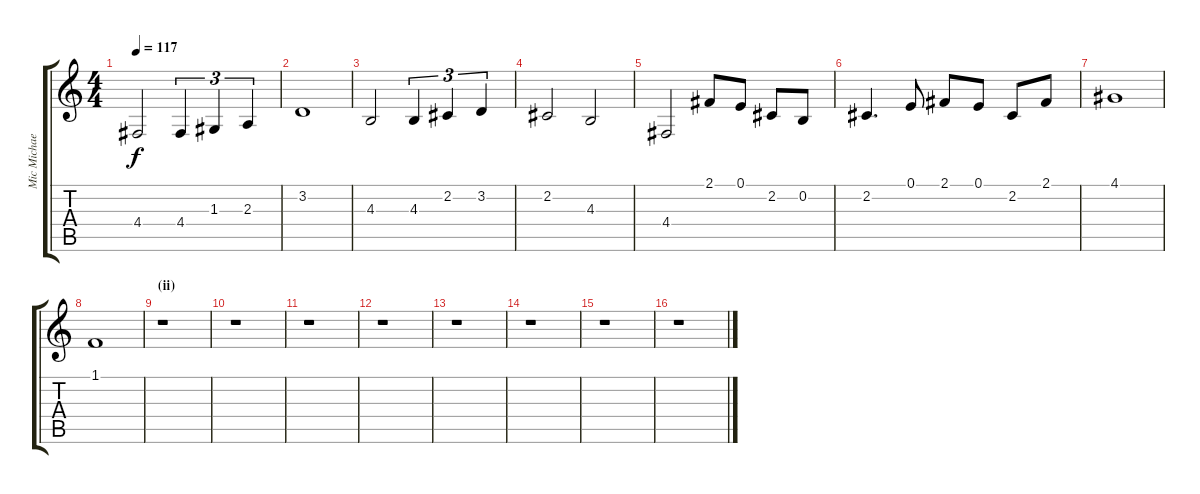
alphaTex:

\track ("Mic Michaeli (Keyboard Overdub II)" "Mic Michae") {instrument synthbrass1}
\staff {score tabs}
\tuning (E4 B3 G3 D3 A2 E2) {hide}
\ts (4 4)
\tempo 117
\clef g2
\ks c
4.4.2{dy f} 4.4.4{tu (3 2)} 1.3.4{tu (3 2)} 2.3.4{tu (3 2)} |
3.2.1 |
4.3.2 4.3.4{tu (3 2)} 2.2.4{tu (3 2)} 3.2.4{tu (3 2)} |
2.2.2 4.3.2 |
4.4.2 2.1.8 0.1.8 2.2.8 0.2.8 |
2.2.4{d} 0.1.8 2.1.8 0.1.8 2.2.8 2.1.8 |
4.1.1 |
1.1.1 |
\section ("" "(ii)")
r.1 |
r.1 |
r.1 |
r.1 |
r.1 |
r.1 |
r.1 |
r.1
